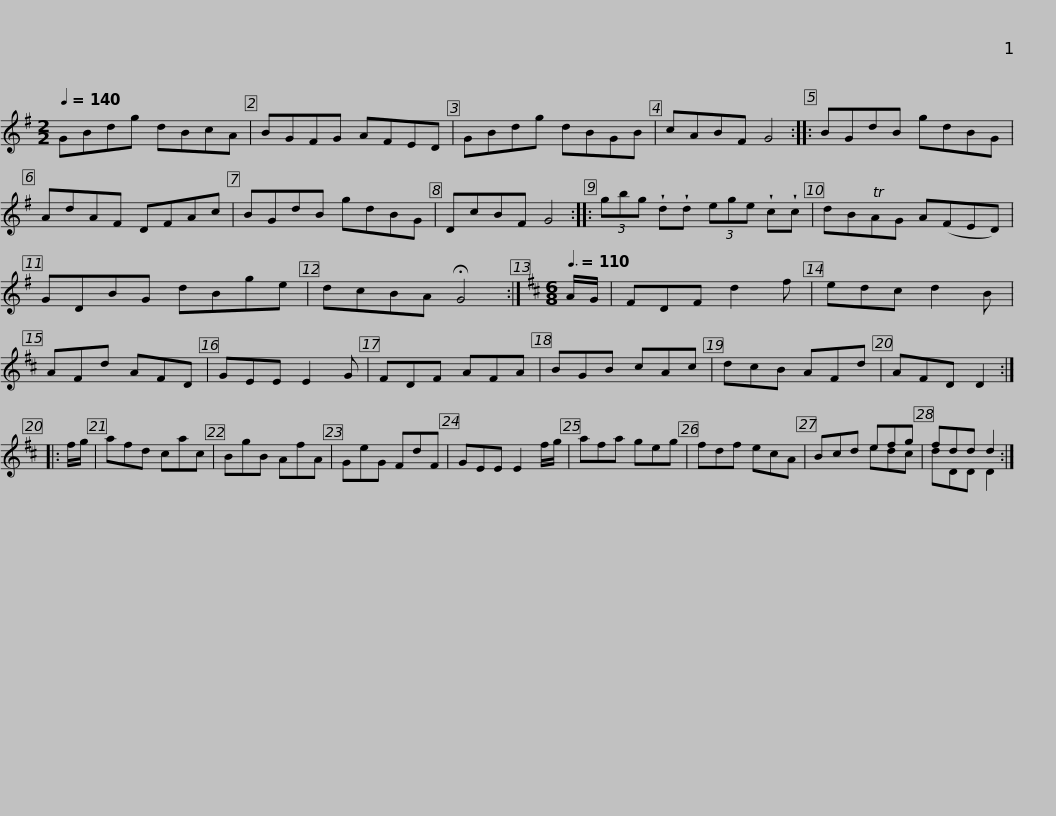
X:1
%%score ( 1 2 )
L:1/8
Q:1/4=140
M:2/2
I:linebreak $
K:G
V:1 treble
V:2 treble
V:1
 GBdg dBcA | BGFG AFED | GBdg dBGB | cABF G4 :: BGdB gdBG |$ %5
 AdAF DFAc | BGdB gdBG | DcBF G4 :: (3gbg !wedge!d!wedge!d (3ege !wedge!c!wedge!c | dBTAG A(FED) |$ %10
 GDBG dBge | dcBA !fermata!G4 :|[K:D][M:6/8][Q:3/8=110] A/G/ | FDF d2 f | edc d2 B | %15
 AFd AFD | GEE E2 G | FDF AFA |$ BGB cAc | dcB AFd | %20
 AFD D2 :: f/g/ | afd cac | BgB AfA | GeG FdF | %25
 GEE E2 f/g/ |$ afa geg | fdf ecA | Bcd efg | fdd d2 :| %30
V:2
 x8 | x8 | x8 | x8 :: x8 |$ %5
 x8 | x8 | x8 :: x8 | x8 |$ %10
 x8 | x8 :|[K:D][M:6/8] x | x6 | x6 | %15
 x6 | x6 | x6 |$ x6 | x6 | %20
 x5 :: x | x6 | x6 | x6 | %25
 x6 |$ x6 | x6 | x3 edc | dDD D2 :| %30
